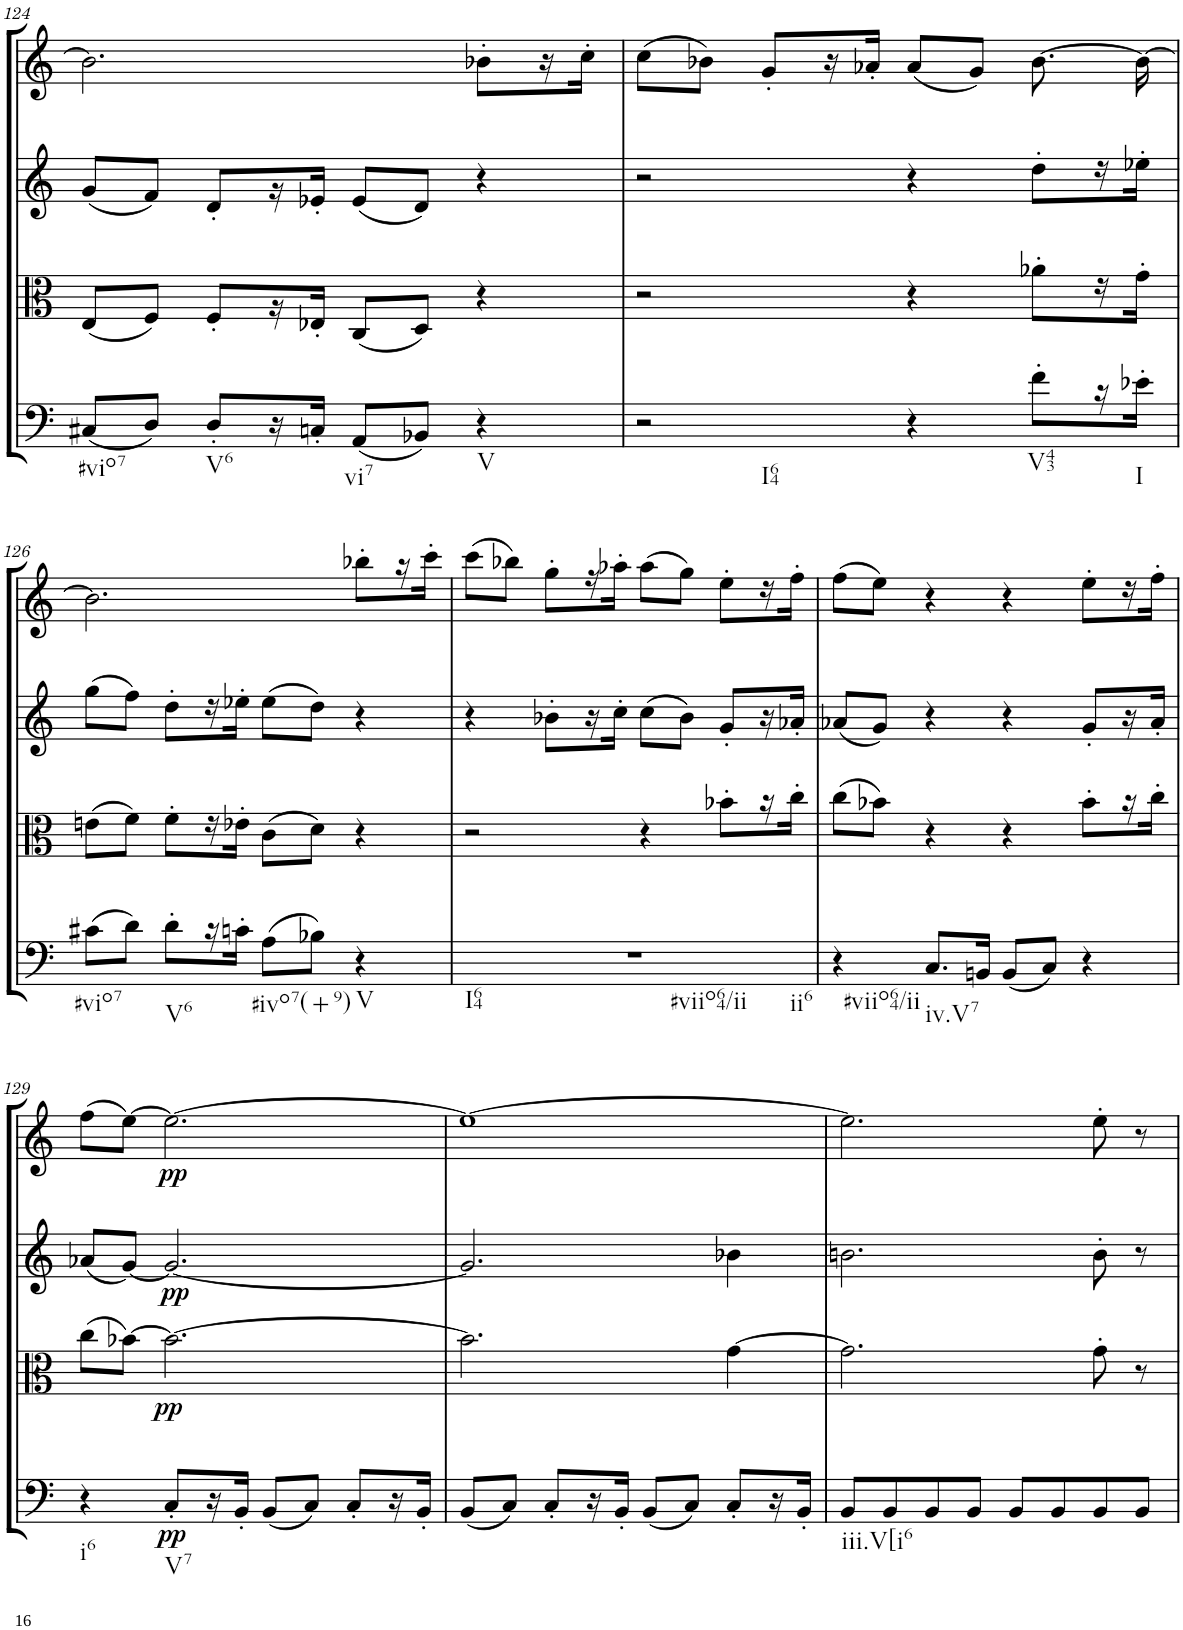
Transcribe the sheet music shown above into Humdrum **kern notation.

**kern	**dynam	**kern	**dynam	**kern	**dynam	**kern	**dynam
*part4	*part4	*part3	*part3	*part2	*part2	*part1	*part1
*staff4	*staff4	*staff3	*staff3	*staff2	*staff2	*staff1	*staff1
*I"Cello	*	*I"Viola	*	*I"2nd Violin	*	*I"1st Violin	*
*	*	*I'Vla	*	*I'Vln	*	*I'Vln	*
!!LO:PB:g=z
*clefF4	*	*clefC3	*	*clefG2	*	*clefG2	*
*k[]	*	*k[]	*	*k[]	*	*k[]	*
*M4/4	*	*M4/4	*	*M4/4	*	*M4/4	*
*met(c)	*	*met(c)	*	*met(c)	*	*met(c)	*
=124	=124	=124	=124	=124	=124	=124	=124
!LO:TX:b:t=#vio7	!	!	!	!	!	!	!
(8C#X/L	.	(8E/L	.	(8g/L	.	2.b-\]	.
8D/J)	.	8F/J)	.	8f/J)	.	.	.
!LO:TX:b:t=V6	!	!	!	!	!	!	!
8D'/L	.	8F'/L	.	8d'/L	.	.	.
16r	.	16r	.	16r	.	.	.
16Cn'/JJ	.	16E-X'/JJ	.	16e-X'/JJ	.	.	.
!LO:TX:b:t=vi7	!	!	!	!	!	!	!
(8AA/L	.	(8C/L	.	(8e-/L	.	.	.
8BB-X/J)	.	8D/J)	.	8d/J)	.	.	.
!LO:TX:b:t=V	!	!	!	!	!	!	!
4r	.	4r	.	4r	.	8b-X'\L	.
.	.	.	.	.	.	16r	.
.	.	.	.	.	.	16cc'\JJ	.
=125	=125	=125	=125	=125	=125	=125	=125
!LO:TX:b:t=I64	!	!	!	!	!	!	!
2r	.	2r	.	2r	.	(8cc\L	.
.	.	.	.	.	.	8b-X\J)	.
.	.	.	.	.	.	8g'/L	.
.	.	.	.	.	.	16r	.
.	.	.	.	.	.	16a-X'/JJ	.
4r	.	4r	.	4r	.	(8a-/L	.
.	.	.	.	.	.	8g/J)	.
!LO:TX:b:t=V43	!	!	!	!	!	!	!
8f'\L	.	8a-X'\L	.	8dd'\L	.	[8.b-\	.
16r	.	16r	.	16r	.	.	.
!LO:TX:b:t=I	!	!	!	!	!	!	!
16e-X'\JJ	.	16g'\JJ	.	16ee-X'\JJ	.	16b-\_	.
!!LO:LB:g=z
=126	=126	=126	=126	=126	=126	=126	=126
!LO:TX:b:t=#vio7	!	!	!	!	!	!	!
(8c#X\L	.	(8en\L	.	(8gg\L	.	2.b-\]	.
8d\J)	.	8f\J)	.	8ff\J)	.	.	.
!LO:TX:b:t=V6	!	!	!	!	!	!	!
8d'\L	.	8f'\L	.	8dd'\L	.	.	.
16r	.	16r	.	16r	.	.	.
16cn'\JJ	.	16e-X'\JJ	.	16ee-X'\JJ	.	.	.
!LO:TX:b:t=#ivo7(+9)	!	!	!	!	!	!	!
(8A\L	.	(8c\L	.	(8ee-\L	.	.	.
8B-X\J)	.	8d\J)	.	8dd\J)	.	.	.
!LO:TX:b:t=V	!	!	!	!	!	!	!
4r	.	4r	.	4r	.	8bb-X'\L	.
.	.	.	.	.	.	16r	.
.	.	.	.	.	.	16ccc'\JJ	.
=127	=127	=127	=127	=127	=127	=127	=127
!LO:TX:b:t=I64	!	!	!	!	!	!	!
!LO:TX:b:t=#viio64/ii	!	!	!	!	!	!	!
!LO:TX:b:t=ii6	!	!	!	!	!	!	!
1r	.	2r	.	4r	.	(8ccc\L	.
.	.	.	.	.	.	8bb-X\J)	.
.	.	.	.	8b-X'\L	.	8gg'\L	.
.	.	.	.	16r	.	16r	.
.	.	.	.	16cc'\JJ	.	16aa-X'\JJ	.
.	.	4r	.	(8cc\L	.	(8aa-\L	.
.	.	.	.	8b-\J)	.	8gg\J)	.
.	.	8b-X'\L	.	8g'/L	.	8ee'\L	.
.	.	16r	.	16r	.	16r	.
.	.	16cc'\JJ	.	16a-X'/JJ	.	16ff'\JJ	.
=128	=128	=128	=128	=128	=128	=128	=128
!LO:TX:b:t=#viio64/ii	!	!	!	!	!	!	!
4r	.	(8cc\L	.	(8a-X/L	.	(8ff\L	.
.	.	8b-X\J)	.	8g/J)	.	8ee\J)	.
!LO:TX:b:t=iv.V7	!	!	!	!	!	!	!
8.C/L	.	4r	.	4r	.	4r	.
16BBn/Jk	.	.	.	.	.	.	.
(8BB/L	.	4r	.	4r	.	4r	.
8C/J)	.	.	.	.	.	.	.
4r	.	8b-'\L	.	8g'/L	.	8ee'\L	.
.	.	16r	.	16r	.	16r	.
.	.	16cc'\JJ	.	16a-'/JJ	.	16ff'\JJ	.
!!LO:LB:g=z
=129	=129	=129	=129	=129	=129	=129	=129
!LO:TX:b:t=i6	!	!	!	!	!	!	!
4r	.	(8cc\L	.	(8a-X/L	.	(8ff\L	.
.	.	[8b-X\J)	.	[8g/J)	.	[8ee\J)	.
!LO:TX:b:t=V7	!	!	!	!	!	!	!
!	!LO:DY:b	!	!LO:DY:b	!	!LO:DY:b	!	!LO:DY:b
8C'/L	pp	2.b-\_	pp	2.g/_	pp	2.ee\_	pp
16r	.	.	.	.	.	.	.
16BB'/JJ	.	.	.	.	.	.	.
(8BB/L	.	.	.	.	.	.	.
8C/J)	.	.	.	.	.	.	.
8C'/L	.	.	.	.	.	.	.
16r	.	.	.	.	.	.	.
16BB'/JJ	.	.	.	.	.	.	.
=130	=130	=130	=130	=130	=130	=130	=130
(8BB/L	.	2.b-\]	.	2.g/]	.	1ee_	.
8C/J)	.	.	.	.	.	.	.
8C'/L	.	.	.	.	.	.	.
16r	.	.	.	.	.	.	.
16BB'/JJ	.	.	.	.	.	.	.
(8BB/L	.	.	.	.	.	.	.
8C/J)	.	.	.	.	.	.	.
8C'/L	.	[4g\	.	4b-X\	.	.	.
16r	.	.	.	.	.	.	.
16BB'/JJ	.	.	.	.	.	.	.
=131	=131	=131	=131	=131	=131	=131	=131
!LO:TX:b:t=iii.V[i6	!	!	!	!	!	!	!
8BB/L	.	2.g\]	.	2.bn\	.	2.ee\]	.
8BB/	.	.	.	.	.	.	.
8BB/	.	.	.	.	.	.	.
8BB/J	.	.	.	.	.	.	.
8BB/L	.	.	.	.	.	.	.
8BB/	.	.	.	.	.	.	.
8BB/	.	8g'\	.	8b'\	.	8ee'\	.
8BB/J	.	8r	.	8r	.	8r	.
=	=	=	=	=	=	=	=
*-	*-	*-	*-	*-	*-	*-	*-
